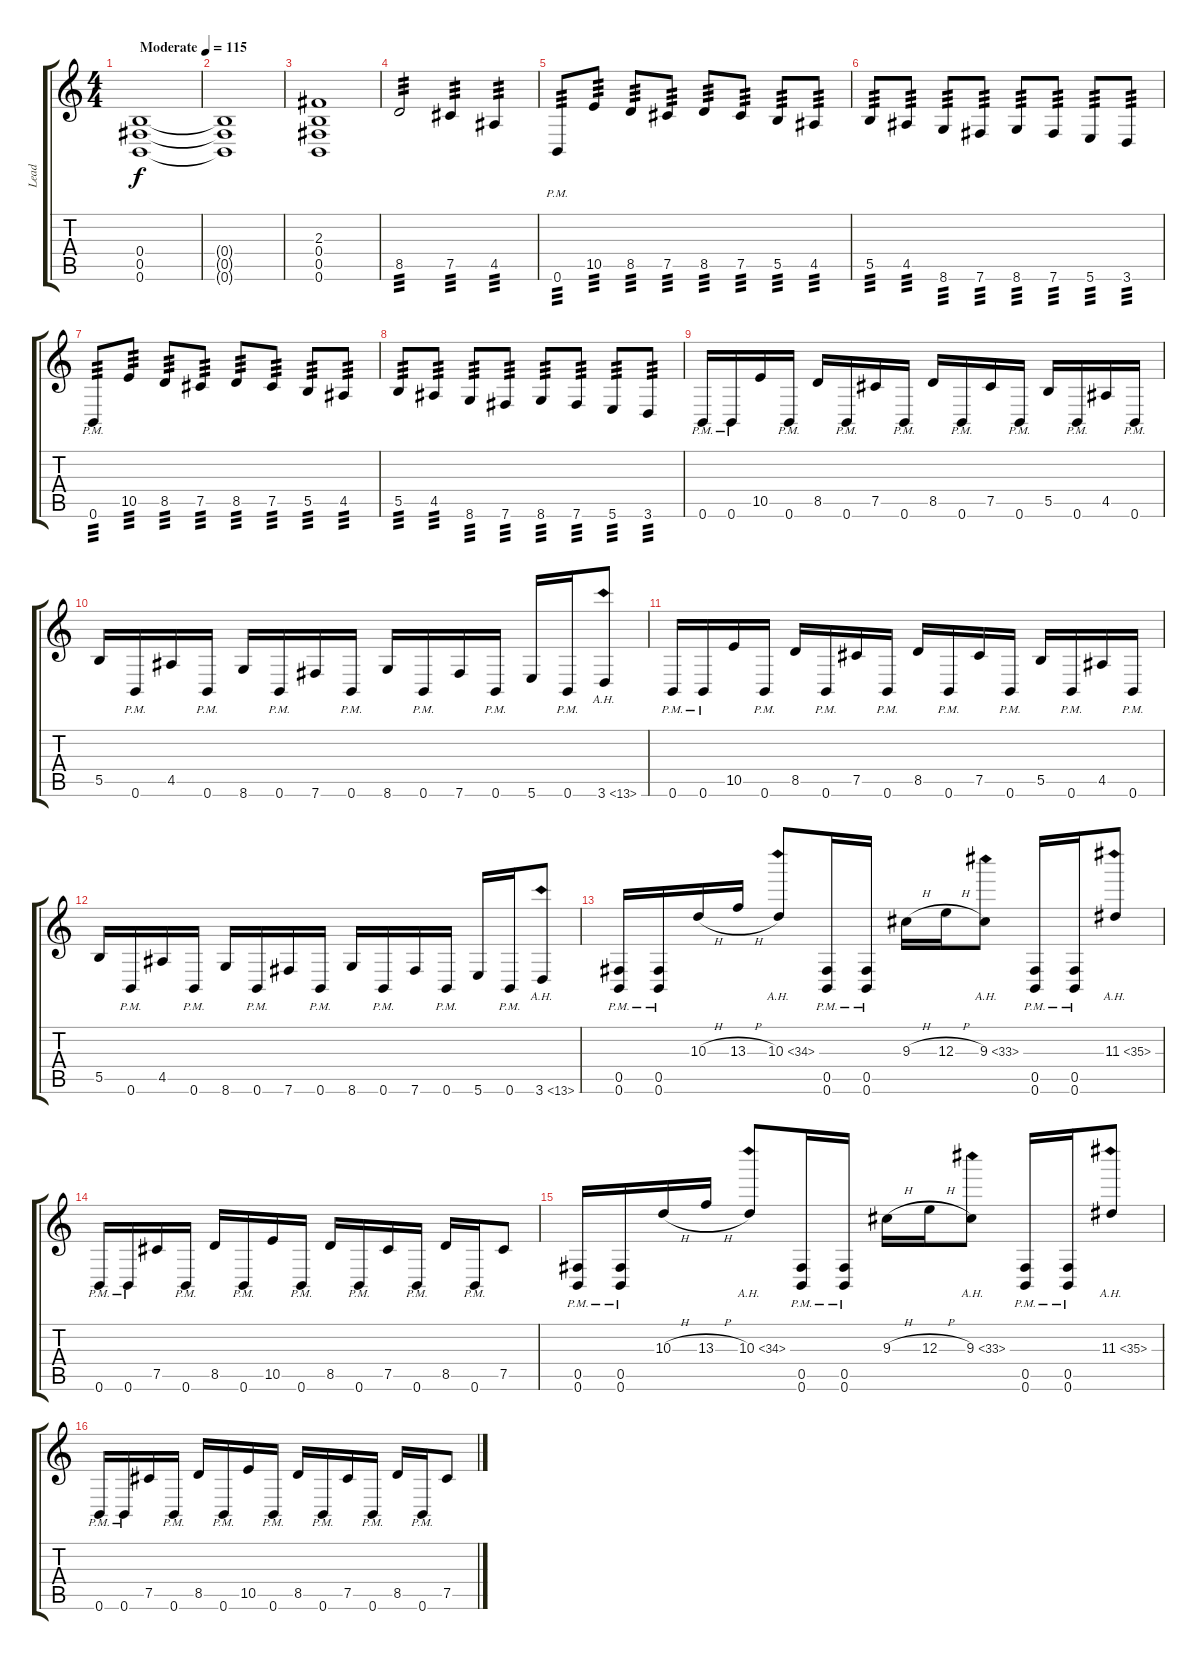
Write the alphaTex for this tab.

\track ("Lead" "Lead") {instrument overdrivenguitar}
\staff {score tabs}
\tuning (Db4 Ab3 E3 B2 Gb2 B1) {hide}
\ts (4 4)
\tempo (115 "Moderate")
\clef g2
\ks c
(0.4 0.5 0.6).1{dy f instrument overdrivenguitar} |
(0.4{t} 0.5{t} 0.6{t}).1 |
(2.3 0.4 0.5 0.6).1 |
8.5.2{tp 3} 7.5.4{tp 3} 4.5.4{tp 3} |
0.6{pm}.8{tp 3} 10.5.8{tp 3} 8.5.8{tp 3} 7.5.8{tp 3} 8.5.8{tp 3} 7.5.8{tp 3} 5.5.8{tp 3} 4.5.8{tp 3} |
5.5.8{tp 3} 4.5.8{tp 3} 8.6.8{tp 3} 7.6.8{tp 3} 8.6.8{tp 3} 7.6.8{tp 3} 5.6.8{tp 3} 3.6.8{tp 3} |
0.6{pm}.8{tp 3} 10.5.8{tp 3} 8.5.8{tp 3} 7.5.8{tp 3} 8.5.8{tp 3} 7.5.8{tp 3} 5.5.8{tp 3} 4.5.8{tp 3} |
5.5.8{tp 3} 4.5.8{tp 3} 8.6.8{tp 3} 7.6.8{tp 3} 8.6.8{tp 3} 7.6.8{tp 3} 5.6.8{tp 3} 3.6.8{tp 3} |
0.6{pm}.16 0.6{pm}.16 10.5.16 0.6{pm}.16 8.5.16 0.6{pm}.16 7.5.16 0.6{pm}.16 8.5.16 0.6{pm}.16 7.5.16 0.6{pm}.16 5.5.16 0.6{pm}.16 4.5.16 0.6{pm}.16 |
5.5.16 0.6{pm}.16 4.5.16 0.6{pm}.16 8.6.16 0.6{pm}.16 7.6.16 0.6{pm}.16 8.6.16 0.6{pm}.16 7.6.16 0.6{pm}.16 5.6.16 0.6{pm}.16 3.6{ah 10}.8 |
0.6{pm}.16 0.6{pm}.16 10.5.16 0.6{pm}.16 8.5.16 0.6{pm}.16 7.5.16 0.6{pm}.16 8.5.16 0.6{pm}.16 7.5.16 0.6{pm}.16 5.5.16 0.6{pm}.16 4.5.16 0.6{pm}.16 |
5.5.16 0.6{pm}.16 4.5.16 0.6{pm}.16 8.6.16 0.6{pm}.16 7.6.16 0.6{pm}.16 8.6.16 0.6{pm}.16 7.6.16 0.6{pm}.16 5.6.16 0.6{pm}.16 3.6{ah 10}.8 |
(0.5{pm} 0.6{pm}).16 (0.5{pm} 0.6{pm}).16 10.3{h}.16 13.3{h}.16 10.3{ah 24}.8 (0.5{pm} 0.6{pm}).16 (0.5{pm} 0.6{pm}).16 9.3{h}.16 12.3{h}.16 9.3{ah 24}.8 (0.5{pm} 0.6{pm}).16 (0.5{pm} 0.6{pm}).16 11.3{ah 24}.8 |
0.6{pm}.16 0.6{pm}.16 7.5.16 0.6{pm}.16 8.5.16 0.6{pm}.16 10.5.16 0.6{pm}.16 8.5.16 0.6{pm}.16 7.5.16 0.6{pm}.16 8.5.16 0.6{pm}.16 7.5.8 |
(0.5{pm} 0.6{pm}).16 (0.5{pm} 0.6{pm}).16 10.3{h}.16 13.3{h}.16 10.3{ah 24}.8 (0.5{pm} 0.6{pm}).16 (0.5{pm} 0.6{pm}).16 9.3{h}.16 12.3{h}.16 9.3{ah 24}.8 (0.5{pm} 0.6{pm}).16 (0.5{pm} 0.6{pm}).16 11.3{ah 24}.8 |
0.6{pm}.16 0.6{pm}.16 7.5.16 0.6{pm}.16 8.5.16 0.6{pm}.16 10.5.16 0.6{pm}.16 8.5.16 0.6{pm}.16 7.5.16 0.6{pm}.16 8.5.16 0.6{pm}.16 7.5.8
